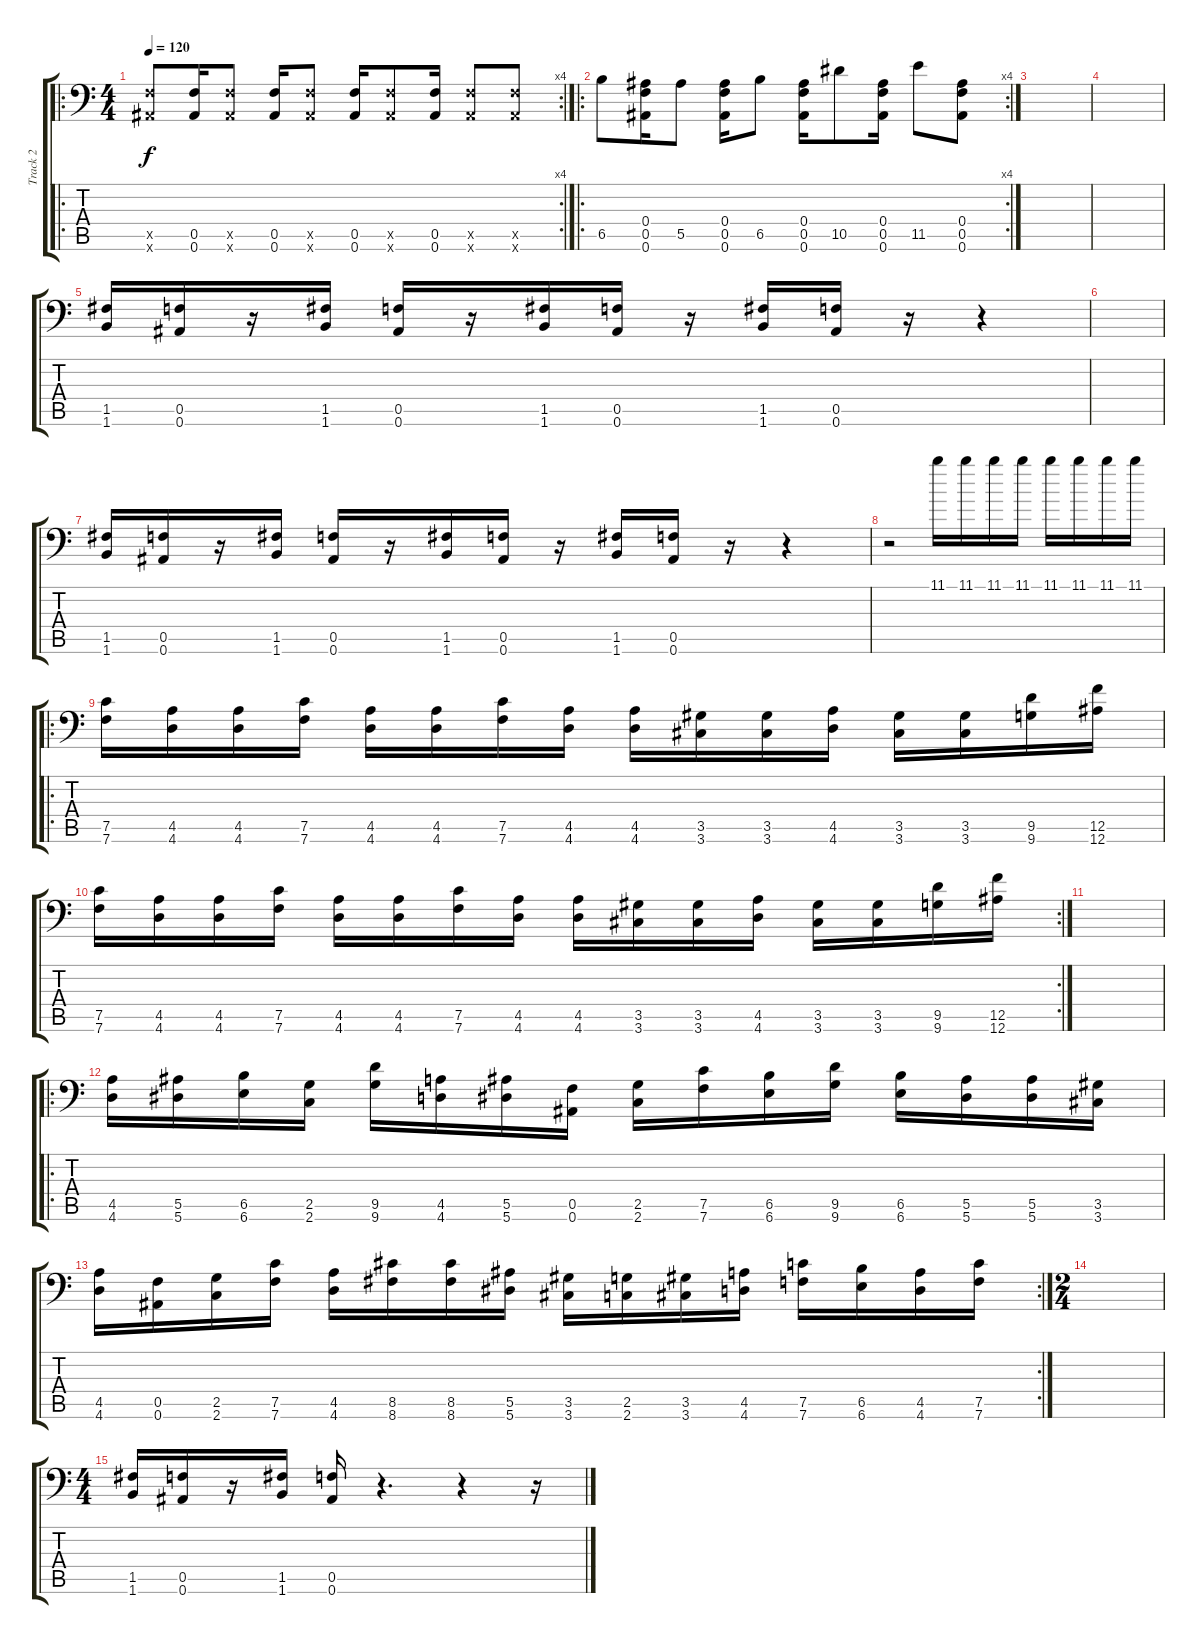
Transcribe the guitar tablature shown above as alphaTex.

\track ("Track 2" "Track 2") {instrument distortionguitar}
\staff {score tabs}
\tuning (C4 G3 Eb3 Bb2 F2 Bb1) {hide}
\ro
\rc 4
\ts (4 4)
\tempo 120
\clef f4
\ks c
(0.5{x} 0.6{x}).8{dy f} (0.5 0.6).16 (0.5{x} 0.6{x}).8 (0.5 0.6).16 (0.5{x} 0.6{x}).8 (0.5 0.6).16 (0.5{x} 0.6{x}).8 (0.5 0.6).16 (0.5{x} 0.6{x}).8 (0.5{x} 0.6{x}).8 |
\ro
\rc 4
6.5.8 (0.4 0.5 0.6).16 5.5.8 (0.4 0.5 0.6).16 6.5.8 (0.4 0.5 0.6).16 10.5.8 (0.4 0.5 0.6).16 11.5.8 (0.4 0.5 0.6).8 |
|
|
(1.5 1.6).16 (0.5 0.6).16 r.16 (1.5 1.6).16 (0.5 0.6).16 r.16 (1.5 1.6).16 (0.5 0.6).16 r.16 (1.5 1.6).16 (0.5 0.6).16 r.16 r.4 |
|
(1.5 1.6).16 (0.5 0.6).16 r.16 (1.5 1.6).16 (0.5 0.6).16 r.16 (1.5 1.6).16 (0.5 0.6).16 r.16 (1.5 1.6).16 (0.5 0.6).16 r.16 r.4 |
r.2 11.1.16 11.1.16 11.1.16 11.1.16 11.1.16 11.1.16 11.1.16 11.1.16 |
\ro
(7.5 7.6).16 (4.5 4.6).16 (4.5 4.6).16 (7.5 7.6).16 (4.5 4.6).16 (4.5 4.6).16 (7.5 7.6).16 (4.5 4.6).16 (4.5 4.6).16 (3.5 3.6).16 (3.5 3.6).16 (4.5 4.6).16 (3.5 3.6).16 (3.5 3.6).16 (9.5 9.6).16 (12.5 12.6).16 |
\rc 2
(7.5 7.6).16 (4.5 4.6).16 (4.5 4.6).16 (7.5 7.6).16 (4.5 4.6).16 (4.5 4.6).16 (7.5 7.6).16 (4.5 4.6).16 (4.5 4.6).16 (3.5 3.6).16 (3.5 3.6).16 (4.5 4.6).16 (3.5 3.6).16 (3.5 3.6).16 (9.5 9.6).16 (12.5 12.6).16 |
|
\ro
(4.5 4.6).16 (5.5 5.6).16 (6.5 6.6).16 (2.5 2.6).16 (9.5 9.6).16 (4.5 4.6).16 (5.5 5.6).16 (0.5 0.6).16 (2.5 2.6).16 (7.5 7.6).16 (6.5 6.6).16 (9.5 9.6).16 (6.5 6.6).16 (5.5 5.6).16 (5.5 5.6).16 (3.5 3.6).16 |
\rc 2
(4.5 4.6).16 (0.5 0.6).16 (2.5 2.6).16 (7.5 7.6).16 (4.5 4.6).16 (8.5 8.6).16 (8.5 8.6).16 (5.5 5.6).16 (3.5 3.6).16 (2.5 2.6).16 (3.5 3.6).16 (4.5 4.6).16 (7.5 7.6).16 (6.5 6.6).16 (4.5 4.6).16 (7.5 7.6).16 |
\ts (2 4)
|
\ts (4 4)
(1.5 1.6).16 (0.5 0.6).16 r.16 (1.5 1.6).16 (0.5 0.6).16 r.4{d} r.4 r.16
